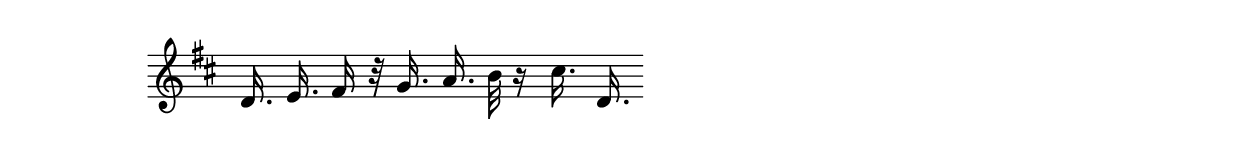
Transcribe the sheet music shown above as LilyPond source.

#(ly:set-option 'midi-extension "mid")
\version "2.12.3"
\include "english.ly"
\header{
title = ""
composer = ""
}
%{
                       .
S--R--G- -m--P--D --N--S--

%}
melody = {
\once \override Staff.TimeSignature #'stencil = ##f
\clef treble
\key c \major
\autoBeamOn
\cadenzaOn


    c'16. d'16. e'16    r32 f'16. g'16. a'32   r16 b'16. c'16.

}


text = \lyricmode {

}

\score{
\transpose c' d'
<<
\new Voice = "one" {
\melody
}
\new Lyrics \lyricsto "one" \text
>>
\layout {
\context {
\Score
\remove "Bar_number_engraver"
}
}
\midi {
\context {
\Score
tempoWholesPerMinute = #(ly:make-moment 200 4)
}
}
}